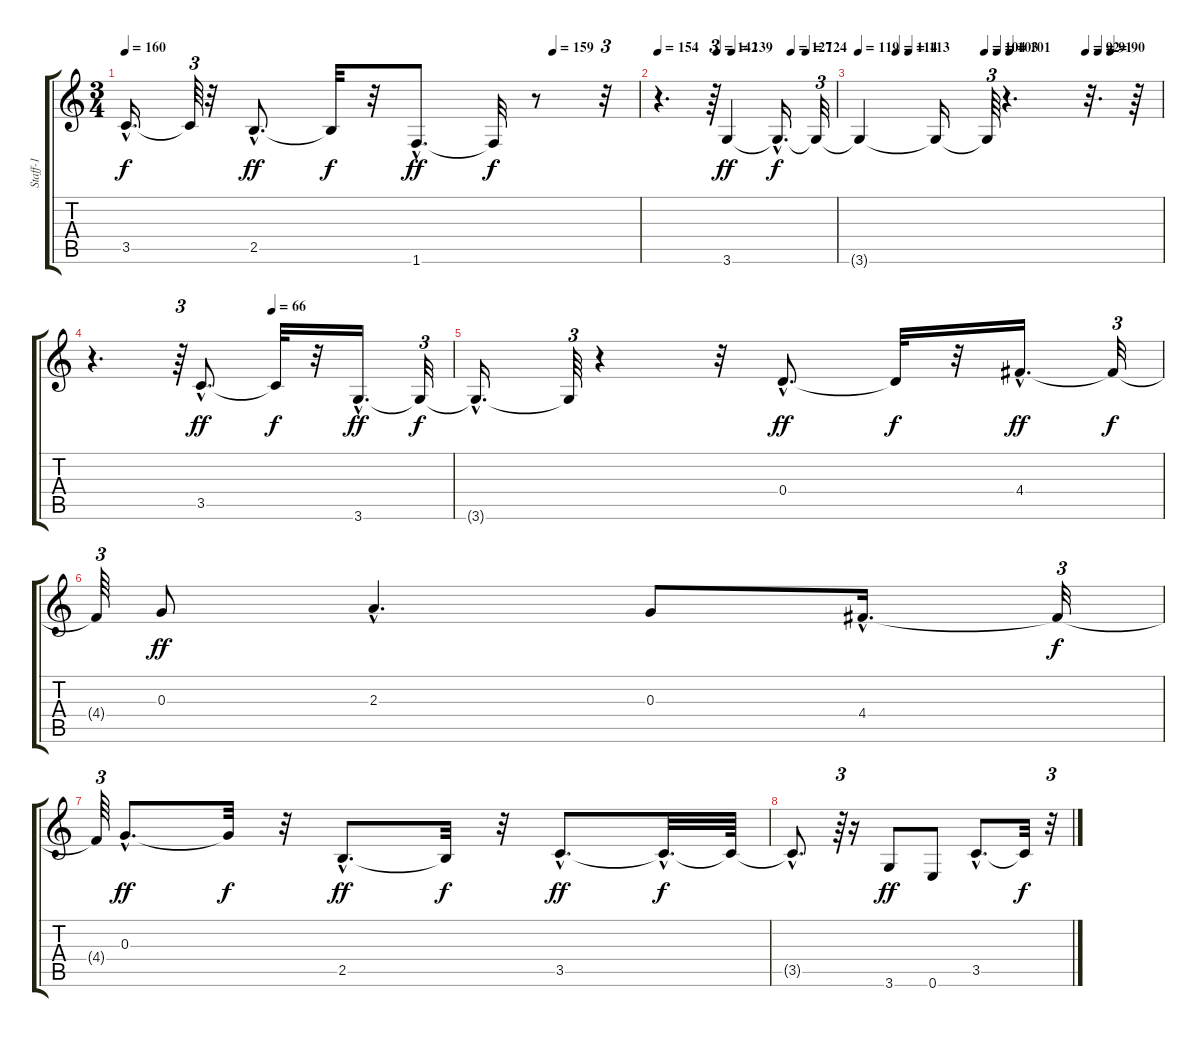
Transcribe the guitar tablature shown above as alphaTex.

\track ("Staff-1" "Staff-1") {instrument acousticguitarnylon}
\staff {score tabs}
\tuning (E4 B3 G3 D3 A2 E2) {hide}
\ts (3 4)
\tempo 160
\tempo (159 0.8333333333333334)
\clef g2
\ks c
3.5{hac t}.16{d dy f} 3.5{t}.64{tu (3 2)} r.32 2.5{hac}.8{d dy ff} 2.5{t}.32{dy f} r.32 1.6{hac}.8{d dy ff} 1.6{t}.32{dy f} r.8 r.32{tu (3 2)} |
\tempo 154
\tempo (142 0.3333333333333333)
\tempo (139 0.4166666666666667)
\tempo (127 0.75)
\tempo (124 0.8333333333333334)
r.4{d} r.64{tu (3 2)} 3.6.4{dy ff} 3.6{hac t}.16{d dy f} 3.6{t}.32{tu (3 2)} |
\tempo 119
\tempo (114 0.125)
\tempo (113 0.16666666666666666)
\tempo (104 0.4166666666666667)
\tempo (103 0.4583333333333333)
\tempo (101 0.5)
\tempo (92 0.75)
\tempo (91 0.7916666666666666)
\tempo (90 0.8333333333333334)
3.6{t}.4 3.6{t}.16 3.6{t}.64{tu (3 2)} r.4{d} r.32{d} r.64 |
\tempo (66 0.5)
r.4{d} r.64{tu (3 2)} 3.5{hac}.8{d dy ff} 3.5{t}.32{dy f} r.32 3.6{hac}.16{d dy ff} 3.6{t}.32{tu (3 2) dy f} |
3.6{hac t}.16{d} 3.6{t}.64{tu (3 2)} r.4 r.32 0.4{hac}.8{d dy ff} 0.4{t}.32{dy f} r.32 4.4{hac}.16{d dy ff} 4.4{t}.32{tu (3 2) dy f} |
4.4{t}.64{tu (3 2)} 0.3.8{dy ff} 2.3{hac}.4{d} 0.3.8 4.4{hac}.16{d} 4.4{t}.32{tu (3 2) dy f} |
4.4{t}.64{tu (3 2)} 0.3{hac}.8{d dy ff} 0.3{t}.32{dy f} r.32 2.5{hac}.8{d dy ff} 2.5{t}.32{dy f} r.32 3.5{hac}.8{d dy ff} 3.5{hac t}.32{d dy f} 3.5{t}.64 |
3.5{hac t}.8{d} r.64{tu (3 2)} r.16 3.6.8{dy ff} 0.6.8 3.5{hac}.8{d} 3.5{t}.32{dy f} r.32{tu (3 2)}
